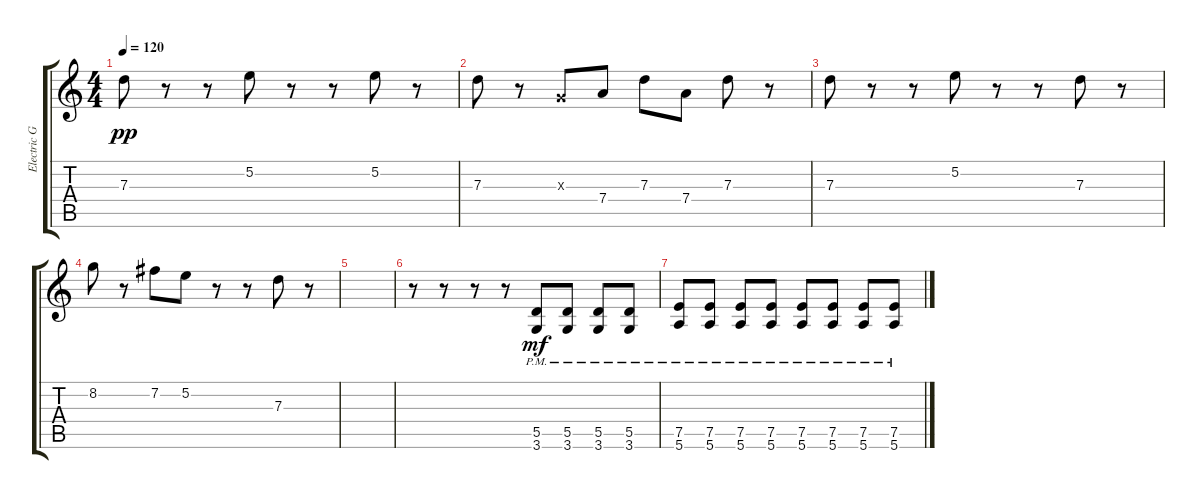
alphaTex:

\track ("Electric Guitar" "Electric G") {instrument overdrivenguitar}
\staff {score tabs}
\tuning (E4 B3 G3 D3 A2 E2) {hide}
\ts (4 4)
\tempo 120
\clef g2
\ks c
7.3.8{dy pp} r.8 r.8 5.2.8 r.8 r.8 5.2.8 r.8 |
7.3.8 r.8 0.3{x}.8 7.4.8 7.3.8 7.4.8 7.3.8 r.8 |
7.3.8 r.8 r.8 5.2.8 r.8 r.8 7.3.8 r.8 |
8.2.8 r.8 7.2.8 5.2.8 r.8 r.8 7.3.8 r.8 |
|
r.8 r.8 r.8 r.8 (5.5{pm} 3.6{pm}).8{dy mf} (5.5{pm} 3.6{pm}).8 (5.5{pm} 3.6{pm}).8 (5.5{pm} 3.6{pm}).8 |
(7.5{pm} 5.6{pm}).8 (7.5{pm} 5.6{pm}).8 (7.5{pm} 5.6{pm}).8 (7.5{pm} 5.6{pm}).8 (7.5{pm} 5.6{pm}).8 (7.5{pm} 5.6{pm}).8 (7.5{pm} 5.6{pm}).8 (7.5{pm} 5.6{pm}).8
